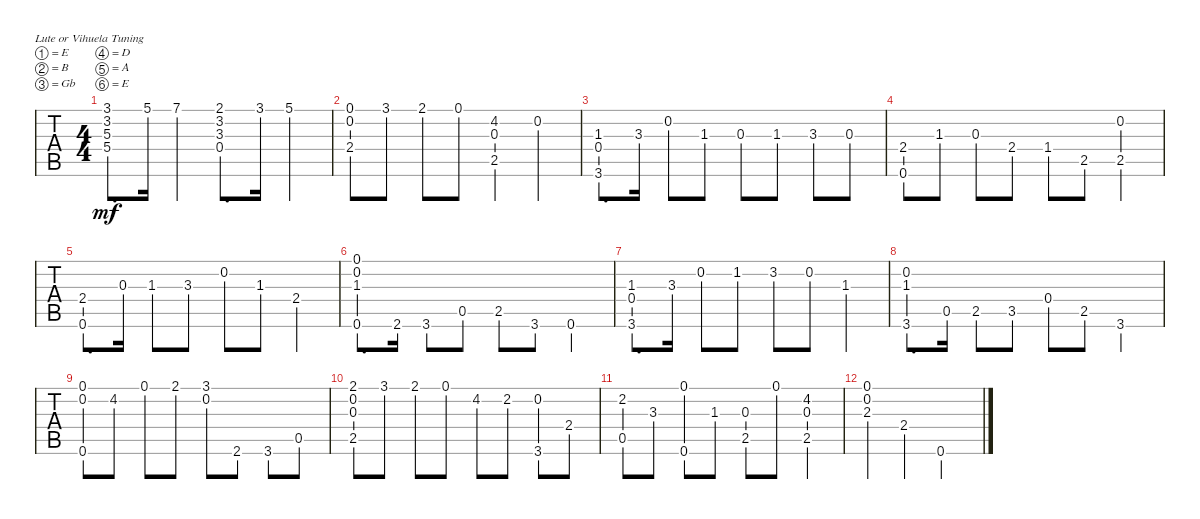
\bracketExtendMode groupsimilarinstruments
\singleTrackTrackNamePolicy hidden
\multiTrackTrackNamePolicy hidden
\firstSystemTrackNameOrientation horizontal
\otherSystemsTrackNameOrientation horizontal
\track ("Track 1" "Track 1") {instrument acousticguitarsteel}
\staff {tabs}
\tuning (E4 B3 Gb3 D3 A2 E2)
\ts (4 4)
\tempo (120 hide)
\clef g2
\ks c
(3.1 3.2 5.3 5.4).8{d dy mf} 5.1.16 7.1.4 (2.1 3.2 3.3 0.4).8{d} 3.1.16 5.1.4 |
(0.1 0.2 2.4).8 3.1.8 2.1.8 0.1.8 (4.2 0.3 2.5).4 0.2.4 |
(1.3 0.4 3.6).8{d} 3.3.16 0.2.8 1.3.8 0.3.8 1.3.8 3.3.8 0.3.8 |
(2.4 0.6).8 1.3.8 0.3.8 2.4.8 1.4.8 2.5.8 (0.2 2.5).4 |
(2.4 0.6).8{d} 0.3.16 1.3.8 3.3.8 0.2.8 1.3.8 2.4.4 |
(0.1 0.2 1.3 0.6).8{d} 2.6.16 3.6.8 0.5.8 2.5.8 3.6.8 0.6.4 |
(1.3 0.4 3.6).8{d} 3.3.16 0.2.8 1.2.8 3.2.8 0.2.8 1.3.4 |
(0.2 1.3 3.6).8{d} 0.5.16 2.5.8 3.5.8 0.4.8 2.5.8 3.6.4 |
(0.1 0.2 0.6).8 4.2.8 0.1.8 2.1.8 (3.1 0.2).8 2.6.8 3.6.8 0.5.8 |
(2.1 0.2 0.3 2.5).8 3.1.8 2.1.8 0.1.8 4.2.8 2.2.8 (0.2 3.6).8 2.4.8 |
(2.2 0.5).8 3.3.8 (0.1 0.6).8 1.3.8 (0.3 2.5).8 0.1.8 (4.2 0.3 2.5).4 |
(0.1 0.2 2.3).4 2.4.4 0.6.2
